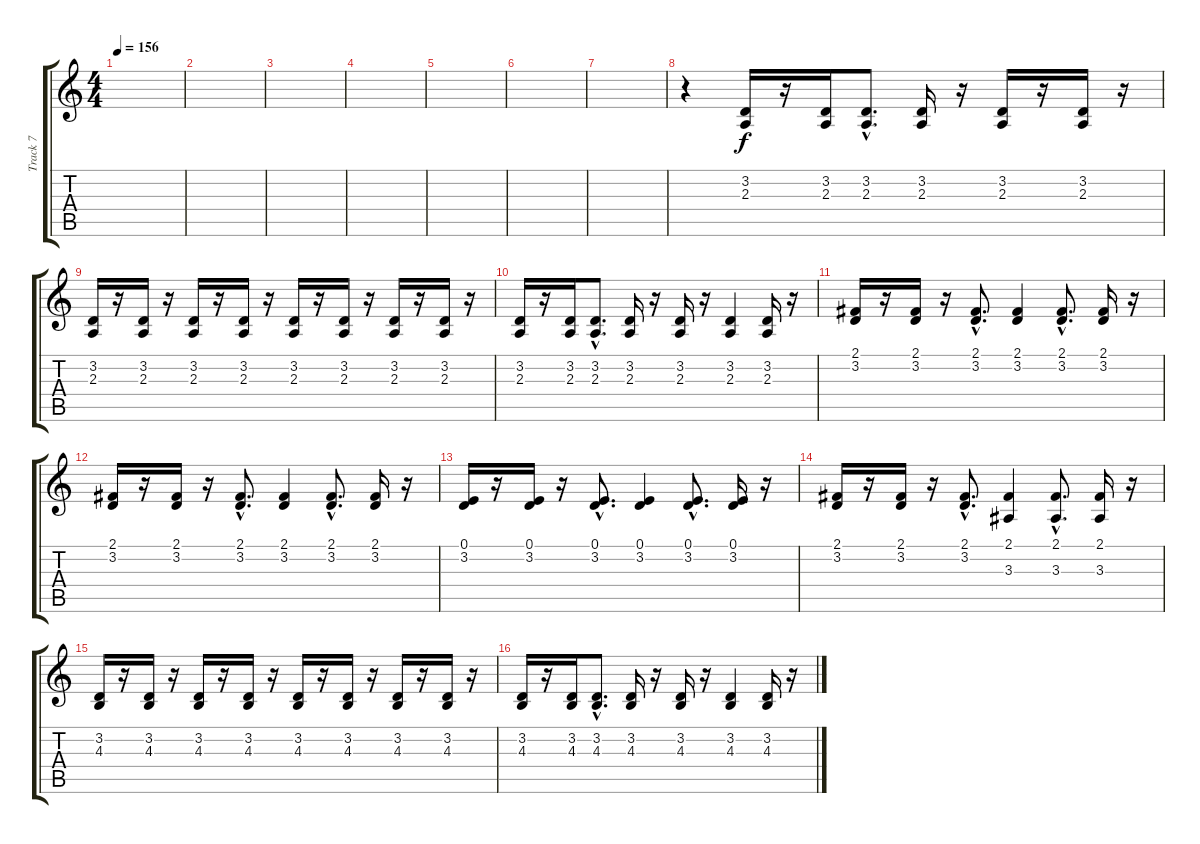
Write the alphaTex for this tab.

\track ("Track 7" "Track 7") {instrument lead2sawtooth}
\staff {score tabs}
\tuning (E4 B3 G3 D3 A2 E2) {hide}
\ts (4 4)
\tempo 156
\clef g2
\ks c
|
|
|
|
|
|
|
r.4{volume 8} (3.2 2.3).16 r.16 (3.2 2.3).16 (3.2{hac} 2.3{hac}).8{d} (3.2 2.3).16 r.16 (3.2 2.3).16 r.16 (3.2 2.3).16 r.16 |
(3.2 2.3).16 r.16 (3.2 2.3).16 r.16 (3.2 2.3).16 r.16 (3.2 2.3).16 r.16 (3.2 2.3).16 r.16 (3.2 2.3).16 r.16 (3.2 2.3).16 r.16 (3.2 2.3).16 r.16 |
(3.2 2.3).16 r.16 (3.2 2.3).16 (3.2{hac} 2.3{hac}).8{d} (3.2 2.3).16 r.16 (3.2 2.3).16 r.16 (3.2 2.3).4 (3.2 2.3).16 r.16 |
(2.1 3.2).16 r.16 (2.1 3.2).16 r.16 (2.1{hac} 3.2{hac}).8{d} (2.1 3.2).4 (2.1{hac} 3.2{hac}).8{d} (2.1 3.2).16 r.16 |
(2.1 3.2).16 r.16 (2.1 3.2).16 r.16 (2.1{hac} 3.2{hac}).8{d} (2.1 3.2).4 (2.1{hac} 3.2{hac}).8{d} (2.1 3.2).16 r.16 |
(0.1 3.2).16 r.16 (0.1 3.2).16 r.16 (0.1{hac} 3.2{hac}).8{d} (0.1 3.2).4 (0.1{hac} 3.2{hac}).8{d} (0.1 3.2).16 r.16 |
(2.1 3.2).16 r.16 (2.1 3.2).16 r.16 (2.1{hac} 3.2{hac}).8{d} (2.1 3.3).4 (2.1{hac} 3.3{hac}).8{d} (2.1 3.3).16 r.16 |
(3.2 4.3).16{volume 13} r.16 (3.2 4.3).16 r.16 (3.2 4.3).16 r.16 (3.2 4.3).16 r.16 (3.2 4.3).16 r.16 (3.2 4.3).16 r.16 (3.2 4.3).16 r.16 (3.2 4.3).16 r.16 |
(3.2 4.3).16 r.16 (3.2 4.3).16 (3.2{hac} 4.3{hac}).8{d} (3.2 4.3).16 r.16 (3.2 4.3).16 r.16 (3.2 4.3).4 (3.2 4.3).16 r.16
